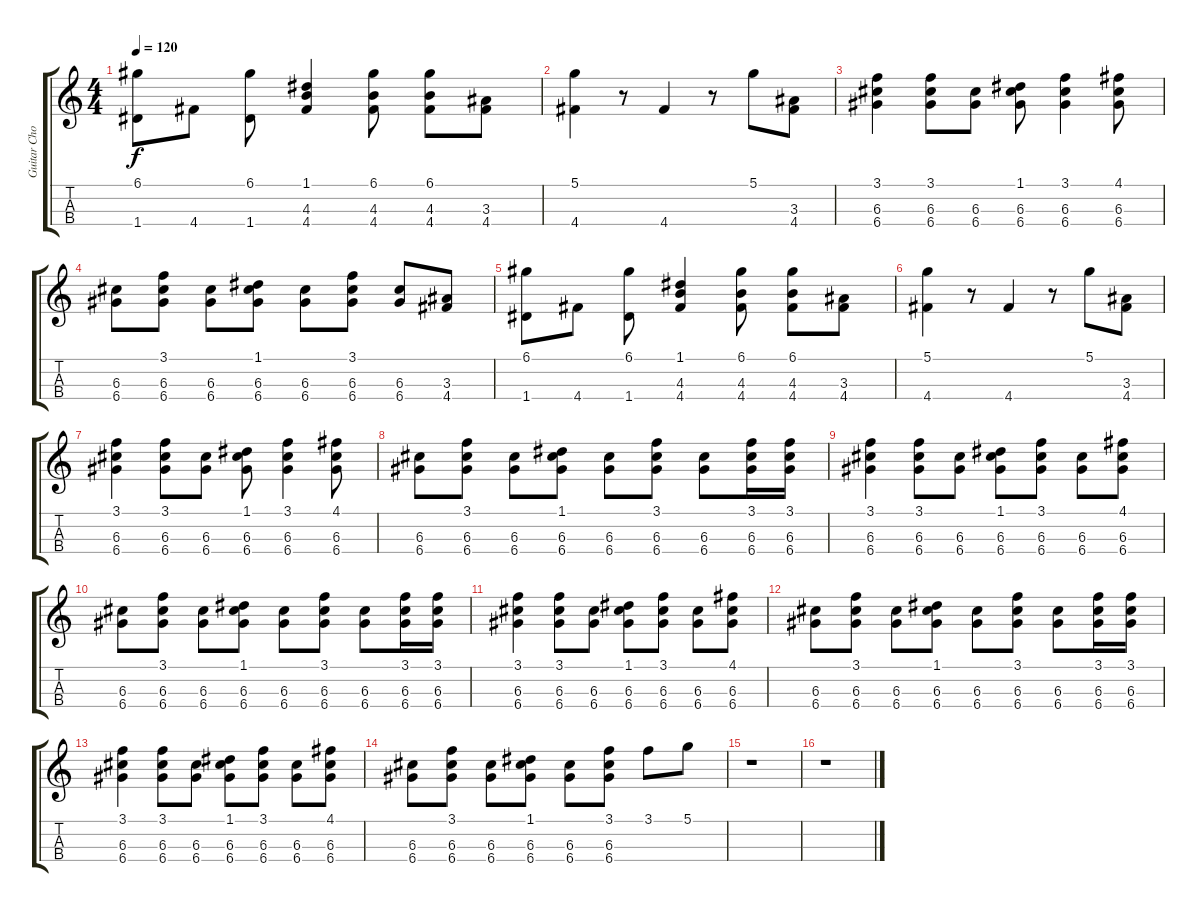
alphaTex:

\track ("Guitar Chorus (Duff)" "Guitar Cho") {instrument acousticguitarnylon}
\staff {score tabs}
\tuning (D4 B4 G3 D3) {hide}
\ts (4 4)
\tempo 120
\clef g2
\ks c
(6.1 1.4).8{dy f} 4.4.8 (6.1 1.4).8 (1.1 4.3 4.4).4 (6.1 4.3 4.4).8 (6.1 4.3 4.4).8 (3.3 4.4).8 |
(5.1 4.4).4 r.8 4.4.4 r.8 5.1.8 (3.3 4.4).8 |
(3.1 6.3 6.4).4 (3.1 6.3 6.4).8 (6.3 6.4).8 (1.1 6.3 6.4).8 (3.1 6.3 6.4).4 (4.1 6.3 6.4).8 |
(6.3 6.4).8 (3.1 6.3 6.4).8 (6.3 6.4).8 (1.1 6.3 6.4).8 (6.3 6.4).8 (3.1 6.3 6.4).8 (6.3 6.4).8 (3.3 4.4).8 |
(6.1 1.4).8 4.4.8 (6.1 1.4).8 (1.1 4.3 4.4).4 (6.1 4.3 4.4).8 (6.1 4.3 4.4).8 (3.3 4.4).8 |
(5.1 4.4).4 r.8 4.4.4 r.8 5.1.8 (3.3 4.4).8 |
(3.1 6.3 6.4).4 (3.1 6.3 6.4).8 (6.3 6.4).8 (1.1 6.3 6.4).8 (3.1 6.3 6.4).4 (4.1 6.3 6.4).8 |
(6.3 6.4).8 (3.1 6.3 6.4).8 (6.3 6.4).8 (1.1 6.3 6.4).8 (6.3 6.4).8 (3.1 6.3 6.4).8 (6.3 6.4).8 (3.1 6.3 6.4).16 (3.1 6.3 6.4).16 |
(3.1 6.3 6.4).4 (3.1 6.3 6.4).8 (6.3 6.4).8 (1.1 6.3 6.4).8 (3.1 6.3 6.4).8 (6.3 6.4).8 (4.1 6.3 6.4).8 |
(6.3 6.4).8 (3.1 6.3 6.4).8 (6.3 6.4).8 (1.1 6.3 6.4).8 (6.3 6.4).8 (3.1 6.3 6.4).8 (6.3 6.4).8 (3.1 6.3 6.4).16 (3.1 6.3 6.4).16 |
(3.1 6.3 6.4).4 (3.1 6.3 6.4).8 (6.3 6.4).8 (1.1 6.3 6.4).8 (3.1 6.3 6.4).8 (6.3 6.4).8 (4.1 6.3 6.4).8 |
(6.3 6.4).8 (3.1 6.3 6.4).8 (6.3 6.4).8 (1.1 6.3 6.4).8 (6.3 6.4).8 (3.1 6.3 6.4).8 (6.3 6.4).8 (3.1 6.3 6.4).16 (3.1 6.3 6.4).16 |
(3.1 6.3 6.4).4 (3.1 6.3 6.4).8 (6.3 6.4).8 (1.1 6.3 6.4).8 (3.1 6.3 6.4).8 (6.3 6.4).8 (4.1 6.3 6.4).8 |
(6.3 6.4).8 (3.1 6.3 6.4).8 (6.3 6.4).8 (1.1 6.3 6.4).8 (6.3 6.4).8 (3.1 6.3 6.4).8 3.1.8 5.1.8 |
r.1 |
r.1
